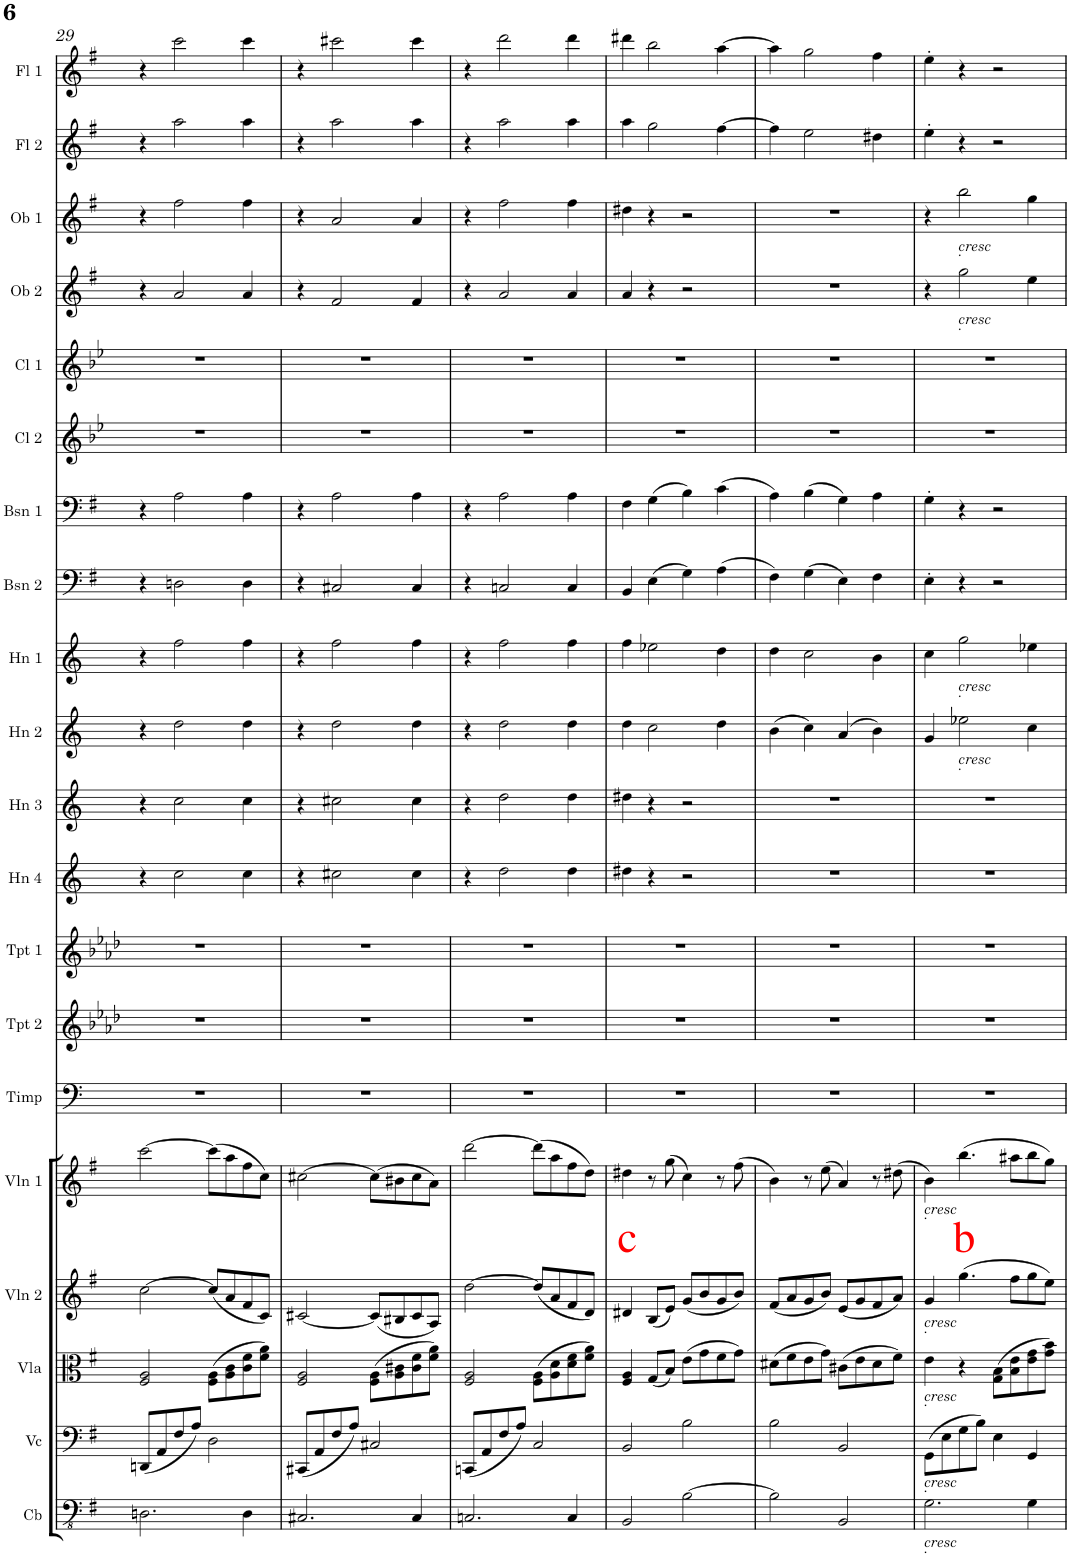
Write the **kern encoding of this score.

**kern	**kern	**kern	**kern	**kern	**text	**kern	**kern	**kern	**kern	**kern	**kern	**kern	**kern	**kern	**kern	**kern	**kern	**kern	**kern	**kern
*part20	*part19	*part18	*part17	*part16	*part16	*part15	*part14	*part13	*part12	*part11	*part10	*part9	*part8	*part7	*part6	*part5	*part4	*part3	*part2	*part1
*staff20	*staff19	*staff18	*staff17	*staff16	*staff16	*staff15	*staff14	*staff13	*staff12	*staff11	*staff10	*staff9	*staff8	*staff7	*staff6	*staff5	*staff4	*staff3	*staff2	*staff1
*I"Contrabass	*I"Violoncello	*I"Viola	*I"Violin 2	*I"Violin 1	*	*I"Timpani	*I"E Trumpet 2	*I"E Trumpet 1	*I"C Horn 4	*I"C Horn 3	*I"E Horn 2	*I"E Horn 1	*I"Bassoon 2	*I"Bassoon 1	*I"A Clarinet 2	*I"A Clarinet 1	*I"Oboe 2	*I"Oboe 1	*I"Flute 2	*I"Flute 1
*I'Cb	*I'Vc	*I'Vla	*I'Vln 2	*I'Vln 1	*	*I'Timp	*I'Tpt 2	*I'Tpt 1	*I'Hn 4	*I'Hn 3	*I'Hn 2	*I'Hn 1	*I'Bsn 2	*I'Bsn 1	*I'Cl 2	*I'Cl 1	*I'Ob 2	*I'Ob 1	*I'Fl 2	*I'Fl 1
!!LO:PB:g=z
*clefFv4	*clefF4	*clefC3	*clefG2	*clefG2	*	*clefF4	*clefG2	*clefG2	*clefG2	*clefG2	*clefG2	*clefG2	*clefF4	*clefF4	*clefG2	*clefG2	*clefG2	*clefG2	*clefG2	*clefG2
*	*	*	*	*	*	*	*Trd-2c-4	*Trd-2c-4	*Trd7c12	*Trd7c12	*Trd5c8	*Trd5c8	*	*	*Trd2c3	*Trd2c3	*	*	*	*
*k[f#]	*k[f#]	*k[f#]	*k[f#]	*k[f#]	*	*k[]	*k[b-e-a-d-]	*k[b-e-a-d-]	*k[]	*k[]	*k[]	*k[]	*k[f#]	*k[f#]	*k[b-e-]	*k[b-e-]	*k[f#]	*k[f#]	*k[f#]	*k[f#]
*M2/2	*M2/2	*M2/2	*M2/2	*M2/2	*	*M2/2	*M2/2	*M2/2	*M2/2	*M2/2	*M2/2	*M2/2	*M2/2	*M2/2	*M2/2	*M2/2	*M2/2	*M2/2	*M2/2	*M2/2
*met(c|)	*met(c|)	*met(c|)	*met(c|)	*met(c|)	*	*met(c|)	*met(c|)	*met(c|)	*met(c|)	*met(c|)	*met(c|)	*met(c|)	*met(c|)	*met(c|)	*met(c|)	*met(c|)	*met(c|)	*met(c|)	*met(c|)	*met(c|)
=29	=29	=29	=29	=29	=29	=29	=29	=29	=29	=29	=29	=29	=29	=29	=29	=29	=29	=29	=29	=29
2.DDn\	(8DDn/L	2F#/ 2A/	[2cc\	[2ccc\	.	1r	1r	1r	4r	4r	4r	4r	4r	4r	1r	1r	4r	4r	4r	4r
.	8AA/	.	.	.	.	.	.	.	.	.	.	.	.	.	.	.	.	.	.	.
.	8F#/	.	.	.	.	.	.	.	2cc\	2cc\	2dd\	2ff\	2Dn\	2A\	.	.	2a/	2ff#\	2aa\	2ccc\
.	8A/J)	.	.	.	.	.	.	.	.	.	.	.	.	.	.	.	.	.	.	.
.	2D\	(8F#\ 8A\L	(8cc/L]	(8ccc\L]	.	.	.	.	.	.	.	.	.	.	.	.	.	.	.	.
.	.	8A\ 8c\	8a/	8aa\	.	.	.	.	.	.	.	.	.	.	.	.	.	.	.	.
4DD\	.	8c\ 8f#\	8f#/	8ff#\	.	.	.	.	4cc\	4cc\	4dd\	4ff\	4D\	4A\	.	.	4a/	4ff#\	4aa\	4ccc\
.	.	8f#\ 8a\J)	8c/J)	8cc\J)	.	.	.	.	.	.	.	.	.	.	.	.	.	.	.	.
=30	=30	=30	=30	=30	=30	=30	=30	=30	=30	=30	=30	=30	=30	=30	=30	=30	=30	=30	=30	=30
2.CC#X/	(8CC#X/L	2F#/ 2A/	[2c#X/	[2cc#X\	.	1r	1r	1r	4r	4r	4r	4r	4r	4r	1r	1r	4r	4r	4r	4r
.	8AA/	.	.	.	.	.	.	.	.	.	.	.	.	.	.	.	.	.	.	.
.	8F#/	.	.	.	.	.	.	.	2cc#X\	2cc#X\	2dd\	2ff\	2C#X/	2A\	.	.	2f#/	2a/	2aa\	2ccc#X\
.	8A/J)	.	.	.	.	.	.	.	.	.	.	.	.	.	.	.	.	.	.	.
.	2C#X/	(8F#\ 8A\L	(8c#/L]	(8cc#\L]	.	.	.	.	.	.	.	.	.	.	.	.	.	.	.	.
.	.	8A\ 8c#X\	8B#X/	8b#X\	.	.	.	.	.	.	.	.	.	.	.	.	.	.	.	.
4CC#/	.	8c#\ 8f#\	8c#/	8cc#\	.	.	.	.	4cc#\	4cc#\	4dd\	4ff\	4C#/	4A\	.	.	4f#/	4a/	4aa\	4ccc#\
.	.	8f#\ 8a\J)	8A/J)	8a\J)	.	.	.	.	.	.	.	.	.	.	.	.	.	.	.	.
=31	=31	=31	=31	=31	=31	=31	=31	=31	=31	=31	=31	=31	=31	=31	=31	=31	=31	=31	=31	=31
2.CCn/	(8CCn/L	2F#/ 2A/	[2dd\	[2ddd\	.	1r	1r	1r	4r	4r	4r	4r	4r	4r	1r	1r	4r	4r	4r	4r
.	8AA/	.	.	.	.	.	.	.	.	.	.	.	.	.	.	.	.	.	.	.
.	8F#/	.	.	.	.	.	.	.	2dd\	2dd\	2dd\	2ff\	2Cn/	2A\	.	.	2a/	2ff#\	2aa\	2ddd\
.	8A/J)	.	.	.	.	.	.	.	.	.	.	.	.	.	.	.	.	.	.	.
.	2C/	(8F#\ 8A\L	(8dd/L]	(8ddd\L]	.	.	.	.	.	.	.	.	.	.	.	.	.	.	.	.
.	.	8A\ 8d\	8a/	8aa\	.	.	.	.	.	.	.	.	.	.	.	.	.	.	.	.
4CC/	.	8d\ 8f#\	8f#/	8ff#\	.	.	.	.	4dd\	4dd\	4dd\	4ff\	4C/	4A\	.	.	4a/	4ff#\	4aa\	4ddd\
.	.	8f#\ 8a\J)	8d/J)	8dd\J)	.	.	.	.	.	.	.	.	.	.	.	.	.	.	.	.
=32	=32	=32	=32	=32	=32	=32	=32	=32	=32	=32	=32	=32	=32	=32	=32	=32	=32	=32	=32	=32
!	!	!	!	!	!LO:LY:b:color=#FF0000	!	!	!	!	!	!	!	!	!	!	!	!	!	!	!
2BBB/	2BB/	4F#/ 4A/	4d#X/	4dd#X\	c	1r	1r	1r	4dd#X\	4dd#X\	4dd\	4ff\	4BB/	4F#\	1r	1r	4a/	4dd#X\	4aa\	4ddd#X\
.	.	(8G/L	(8B/L	8r	.	.	.	.	4r	4r	2cc\	2ee-X\	(4E\	(4G\	.	.	4r	4r	2gg\	2bb\
.	.	8B/J)	8e/J)	(8gg\	.	.	.	.	.	.	.	.	.	.	.	.	.	.	.	.
[2BB\	2B\	(8e\L	(8g/L	4cc\)	.	.	.	.	2r	2r	.	.	4G\)	4B\)	.	.	2r	2r	.	.
.	.	8g\	8b/	.	.	.	.	.	.	.	.	.	.	.	.	.	.	.	.	.
.	.	8f#\	8g/	8r	.	.	.	.	.	.	4dd\	4dd\	(4A\	(4c\	.	.	.	.	[4ff#\	[4aa\
.	.	8g\J)	8b/J)	(8ff#\	.	.	.	.	.	.	.	.	.	.	.	.	.	.	.	.
=33	=33	=33	=33	=33	=33	=33	=33	=33	=33	=33	=33	=33	=33	=33	=33	=33	=33	=33	=33	=33
2BB\]	2B\	(8d#X\L	(8f#/L	4b\)	.	1r	1r	1r	1r	1r	(4b\	4dd\	4F#\)	4A\)	1r	1r	1r	1r	4ff#\]	4aa\]
.	.	8f#\	8a/	.	.	.	.	.	.	.	.	.	.	.	.	.	.	.	.	.
.	.	8e\	8g/	8r	.	.	.	.	.	.	4cc\)	2cc\	(4G\	(4B\	.	.	.	.	2ee\	2gg\
.	.	8g\J)	8b/J)	(8ee\	.	.	.	.	.	.	.	.	.	.	.	.	.	.	.	.
2BBB/	2BB/	(8c#X\L	(8e/L	4a/)	.	.	.	.	.	.	(4a/	.	4E\)	4G\)	.	.	.	.	.	.
.	.	8e\	8g/	.	.	.	.	.	.	.	.	.	.	.	.	.	.	.	.	.
.	.	8d#\	8f#/	8r	.	.	.	.	.	.	4b\)	4b\	4F#\	4A\	.	.	.	.	4dd#X\	4ff#\
.	.	8f#\J)	8a/J)	(8dd#X\	.	.	.	.	.	.	.	.	.	.	.	.	.	.	.	.
=34	=34	=34	=34	=34	=34	=34	=34	=34	=34	=34	=34	=34	=34	=34	=34	=34	=34	=34	=34	=34
!	!	!	!	!LO:TX:b:t=.	!	!	!	!	!	!	!	!	!	!	!	!	!	!	!	!
!	!	!	!	!LO:TX:b:i:t=cresc	!	!	!	!	!	!	!	!	!	!	!	!	!	!	!	!
!	!	!	!LO:TX:b:t=.	!	!	!	!	!	!	!	!	!	!	!	!	!	!	!	!	!
!	!	!	!LO:TX:b:i:t=cresc	!	!	!	!	!	!	!	!	!	!	!	!	!	!	!	!	!
!	!	!LO:TX:b:t=.	!	!	!	!	!	!	!	!	!	!	!	!	!	!	!	!	!	!
!	!	!LO:TX:b:i:t=cresc	!	!	!	!	!	!	!	!	!	!	!	!	!	!	!	!	!	!
!	!LO:TX:b:t=.	!	!	!	!	!	!	!	!	!	!	!	!	!	!	!	!	!	!	!
!	!LO:TX:b:i:t=cresc	!	!	!	!	!	!	!	!	!	!	!	!	!	!	!	!	!	!	!
!LO:TX:b:t=.	!	!	!	!	!	!	!	!	!	!	!	!	!	!	!	!	!	!	!	!
!LO:TX:b:i:t=cresc	!	!	!	!	!	!	!	!	!	!	!	!	!	!	!	!	!	!	!	!
2.GG\	(8GG\L	4e\	4g/	4b\)	.	1r	1r	1r	1r	1r	4g/	4cc\	4E'\	4G'\	1r	1r	4r	4r	4ee'\	4ee'\
.	8E\	.	.	.	.	.	.	.	.	.	.	.	.	.	.	.	.	.	.	.
!	!	!	!	!	!	!	!	!	!	!	!	!	!	!	!	!	!	!LO:TX:b:t=.	!	!
!	!	!	!	!	!	!	!	!	!	!	!	!	!	!	!	!	!	!LO:TX:b:i:t=cresc	!	!
!	!	!	!	!	!	!	!	!	!	!	!	!	!	!	!	!	!LO:TX:b:t=.	!	!	!
!	!	!	!	!	!	!	!	!	!	!	!	!	!	!	!	!	!LO:TX:b:i:t=cresc	!	!	!
!	!	!	!	!	!	!	!	!	!	!	!	!LO:TX:b:t=.	!	!	!	!	!	!	!	!
!	!	!	!	!	!	!	!	!	!	!	!	!LO:TX:b:i:t=cresc	!	!	!	!	!	!	!	!
!	!	!	!	!	!	!	!	!	!	!	!LO:TX:b:t=.	!	!	!	!	!	!	!	!	!
!	!	!	!	!	!	!	!	!	!	!	!LO:TX:b:i:t=cresc	!	!	!	!	!	!	!	!	!
!	!	!	!	!	!LO:LY:b:color=#FF0000	!	!	!	!	!	!	!	!	!	!	!	!	!	!	!
.	8G\	4r	(4.gg\	(4.bb\	b	.	.	.	.	.	2ee-X\	2gg\	4r	4r	.	.	2gg\	2bb\	4r	4r
.	8B\J)	.	.	.	.	.	.	.	.	.	.	.	.	.	.	.	.	.	.	.
.	4E\	(8G\ 8B\L	.	.	.	.	.	.	.	.	.	.	2r	2r	.	.	.	.	2r	2r
.	.	8B\ 8e\	8ff#\L	8aa#X\L	.	.	.	.	.	.	.	.	.	.	.	.	.	.	.	.
4GG\	4GG/	8e\ 8g\	8gg\	8bb\	.	.	.	.	.	.	4cc\	4ee-X\	.	.	.	.	4ee\	4gg\	.	.
.	.	8g\ 8b\J)	8ee\J)	8gg\J)	.	.	.	.	.	.	.	.	.	.	.	.	.	.	.	.
=	=	=	=	=	=	=	=	=	=	=	=	=	=	=	=	=	=	=	=	=
*-	*-	*-	*-	*-	*-	*-	*-	*-	*-	*-	*-	*-	*-	*-	*-	*-	*-	*-	*-	*-
